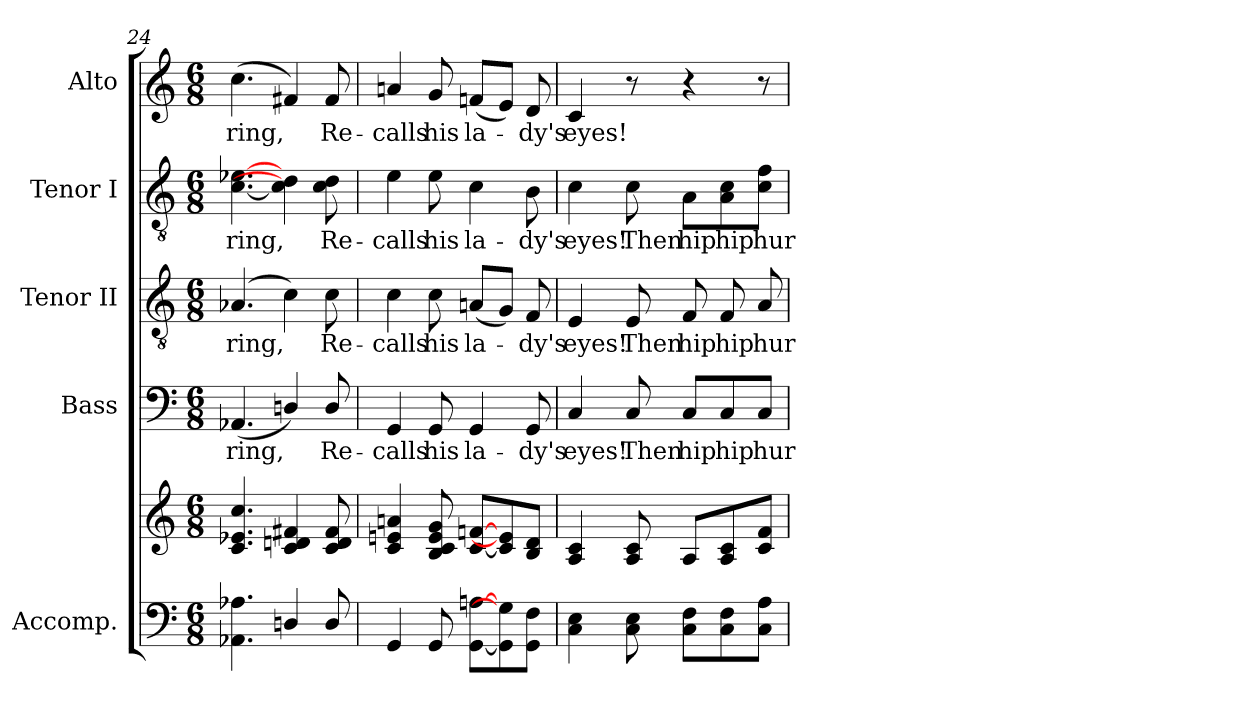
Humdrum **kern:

**kern	**kern	**kern	**text	**kern	**text	**kern	**text	**kern	**text
*part5	*part5	*part4	*part4	*part3	*part3	*part2	*part2	*part1	*part1
*staff6	*staff5	*staff4	*staff4	*staff3	*staff3	*staff2	*staff2	*staff1	*staff1
*I"Accomp.	*	*I"Bass	*	*I"Tenor II	*	*I"Tenor I	*	*I"Alto	*
*	*	*I'B	*	*I'T II	*	*I'T I	*	*I'A	*
!!LO:LB:g=z
*clefF4	*clefG2	*clefF4	*	*clefGv2	*	*clefGv2	*	*clefG2	*
*k[]	*k[]	*k[]	*	*k[]	*	*k[]	*	*k[]	*
*C:	*C:	*C:	*	*C:	*	*C:	*	*C:	*
*M6/8	*M6/8	*M6/8	*	*M6/8	*	*M6/8	*	*M6/8	*
=24	=24	=24	=24	=24	=24	=24	=24	=24	=24
!	!	!	!LO:LY:b	!	!LO:LY:b	!	!LO:LY:b	!	!LO:LY:b
4.AA-X 4.A-X	4.c 4.e-X 4.cc	(<4.AA-X	ring,	(<4.A-X	ring,	[4.c [4.e-X	ring,	(<4.cc	ring,
4Dn/	4c 4dn 4f#X	4Dn/)	.	4c)	.	4c] 4dn]	.	4f#X)	.
!	!	!	!LO:LY:b	!	!LO:LY:b	!	!LO:LY:b	!	!LO:LY:b
8D/	8c 8d 8f#	8D/	Re-	8c	Re-	8c 8d	Re-	8f#	Re-
=25	=25	=25	=25	=25	=25	=25	=25	=25	=25
!	!	!	!LO:LY:b	!	!LO:LY:b	!	!LO:LY:b	!	!LO:LY:b
4GG	4c 4en 4an	4GG	-calls	4c	-calls	4e	-calls	4an	-calls
!	!	!	!LO:LY:b	!	!LO:LY:b	!	!LO:LY:b	!	!LO:LY:b
8GG	8B 8c 8e 8g	8GG	his	8c	his	8e	his	8g	his
!	!	!	!LO:LY:b	!	!LO:LY:b	!	!LO:LY:b	!	!LO:LY:b
[8GG [8AnL	[8c [8fnL	4GG	la-	(<8AnL	la-	4c	la-	(<8fnL	la-
8GG] 8G]	8c] 8e]	.	.	8GJ)	.	.	.	8eJ)	.
!	!	!	!LO:LY:b	!	!LO:LY:b	!	!LO:LY:b	!	!LO:LY:b
8GG 8FJ	8B 8dJ	8GG	-dy's	8F	dy's	8B	-dy's	8d	dy's
=26	=26	=26	=26	=26	=26	=26	=26	=26	=26
!	!	!	!LO:LY:b	!	!LO:LY:b	!	!LO:LY:b	!	!LO:LY:b
4C 4E	4A 4c	4C	eyes!	4E	eyes!	4c	eyes!	4c	eyes!
!	!	!	!LO:LY:b	!	!LO:LY:b	!	!LO:LY:b	!	!
8C 8E	8A 8c	8C	Then	8E	Then	8c	Then	8r	.
!	!	!	!LO:LY:b	!	!LO:LY:b	!	!LO:LY:b	!	!
8C 8FL	8AL	8C/L	hip	8F	hip	8A\L	hip	4r	.
!	!	!	!LO:LY:b	!	!LO:LY:b	!	!LO:LY:b	!	!
8C 8F	8A 8c	8C/	hip	8F	hip	8A\ 8c\	hip	.	.
!	!	!	!LO:LY:b	!	!LO:LY:b	!	!LO:LY:b	!	!
8C 8AJ	8c 8fJ	8C/J	hur-	8A	hur-	8c\ 8f\J	hur-	8r	.
=	=	=	=	=	=	=	=	=	=
*-	*-	*-	*-	*-	*-	*-	*-	*-	*-
